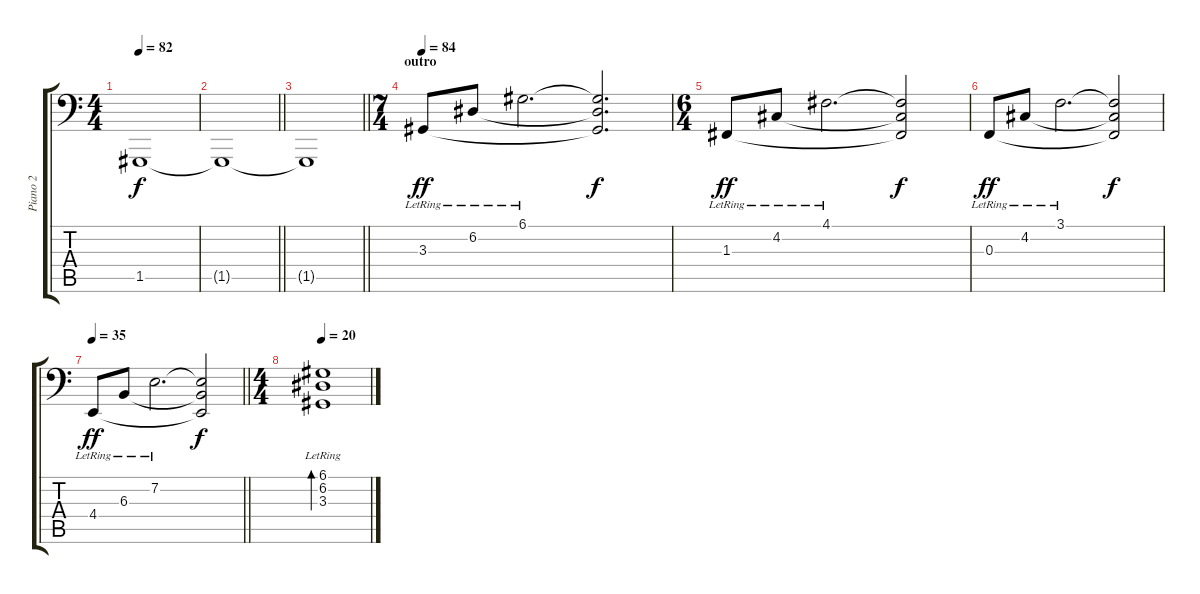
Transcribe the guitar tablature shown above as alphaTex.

\track ("Piano 2" "Piano 2") {instrument acousticgrandpiano}
\staff {score tabs}
\tuning (D3 A2 F2 C2 G1 C1) {hide}
\ts (4 4)
\tempo 82
\clef f4
\ks c
1.5.1{dy f} |
\barLineRight lightlight
1.5{t}.1 |
\barLineRight lightlight
1.5{t}.1 |
\ts (7 4)
\section ("" "outro")
\tempo 84
3.3{lr}.8{dy ff} 6.2{lr}.8 6.1{lr}.2{d} (6.1{t} 6.2{t} 3.3{t}).2{d dy f} |
\ts (6 4)
1.3{lr}.8{dy ff} 4.2{lr}.8 4.1{lr}.2{d} (4.1{t} 4.2{t} 1.3{t}).2{dy f} |
0.3{lr}.8{dy ff} 4.2{lr}.8 3.1{lr}.2{d} (3.1{t} 4.2{t} 0.3{t}).2{dy f} |
\tempo 35
\barLineRight lightlight
4.4{lr}.8{dy ff} 6.3{lr}.8 7.2{lr}.2{d} (7.2{t} 6.3{t} 4.4{t}).2{dy f} |
\ts (4 4)
\tempo 20
(6.1{lr} 6.2{lr} 3.3{lr}).1{bd 60}
